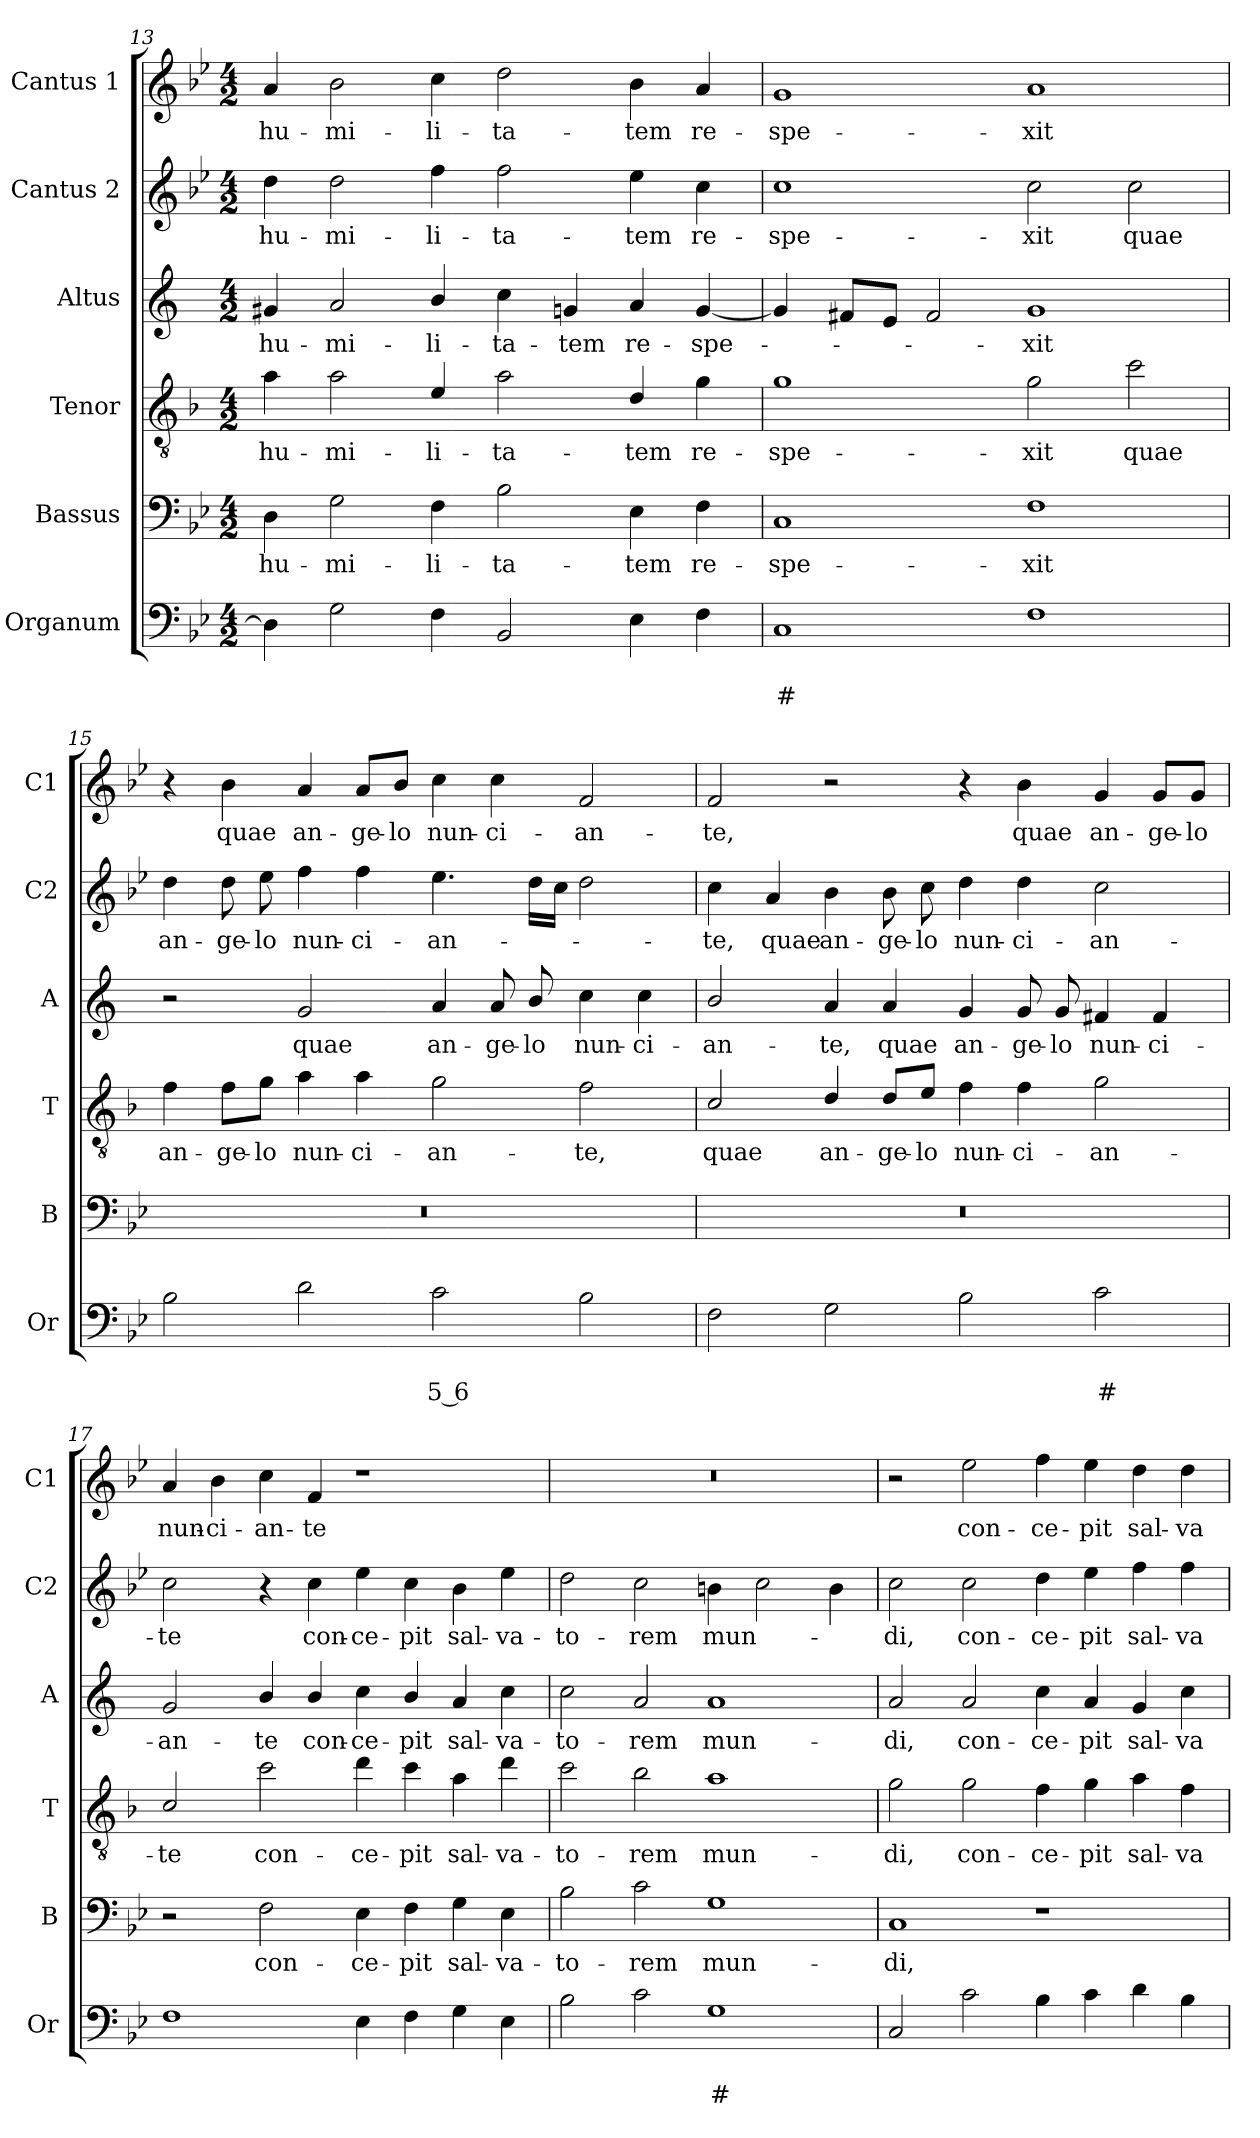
**kern	**text	**text	**kern	**text	**kern	**text	**kern	**text	**kern	**text	**kern	**text
*part6	*part6	*part6	*part5	*part5	*part4	*part4	*part3	*part3	*part2	*part2	*part1	*part1
*staff6	*staff6	*staff6	*staff5	*staff5	*staff4	*staff4	*staff3	*staff3	*staff2	*staff2	*staff1	*staff1
*I"Organum	*	*	*I"Bassus	*	*I"Tenor	*	*I"Altus	*	*I"Cantus 2	*	*I"Cantus 1	*
*I'Or	*	*	*I'B	*	*I'T	*	*I'A	*	*I'C2	*	*I'C1	*
*clefF4	*	*	*clefF4	*	*clefGv2	*	*clefG2	*	*clefG2	*	*clefG2	*
*	*	*	*	*	*ITrd4c7	*	*ITrd1c2	*	*	*	*	*
*k[b-e-]	*	*	*k[b-e-]	*	*k[b-e-]	*	*k[b-e-]	*	*k[b-e-]	*	*k[b-e-]	*
*B-:	*	*	*B-:	*	*B-:	*	*B-:	*	*B-:	*	*B-:	*
*M4/2	*	*	*M4/2	*	*M4/2	*	*M4/2	*	*M4/2	*	*M4/2	*
=13	=13	=13	=13	=13	=13	=13	=13	=13	=13	=13	=13	=13
!	!	!	!	!LO:LY:b	!	!LO:LY:b	!	!LO:LY:b	!	!LO:LY:b	!	!LO:LY:b
4D\]	.	.	4D\	hu-	4d\	hu-	4f#X/	hu-	4dd\	hu-	4a/	hu-
!	!	!	!	!LO:LY:b	!	!LO:LY:b	!	!LO:LY:b	!	!LO:LY:b	!	!LO:LY:b
2G\	.	.	2G\	-mi-	2d\	-mi-	2g/	-mi-	2dd\	-mi-	2b-\	-mi-
!	!	!	!	!LO:LY:b	!	!LO:LY:b	!	!LO:LY:b	!	!LO:LY:b	!	!LO:LY:b
4F\	.	.	4F\	-li-	4A/	-li-	4a/	-li-	4ff\	-li-	4cc\	-li-
!	!	!	!	!LO:LY:b	!	!LO:LY:b	!	!LO:LY:b	!	!LO:LY:b	!	!LO:LY:b
2BB-/	.	.	2B-\	-ta-	2d\	-ta-	4b-\	-ta-	2ff\	-ta-	2dd\	-ta-
!	!	!	!	!	!	!	!	!LO:LY:b	!	!	!	!
.	.	.	.	.	.	.	4fn/	-tem	.	.	.	.
!	!	!	!	!LO:LY:b	!	!LO:LY:b	!	!LO:LY:b	!	!LO:LY:b	!	!LO:LY:b
4E-\	.	.	4E-\	-tem	4G/	-tem	4g/	re-	4ee-\	-tem	4b-\	-tem
!	!	!	!	!LO:LY:b	!	!LO:LY:b	!	!LO:LY:b	!	!LO:LY:b	!	!LO:LY:b
4F\	.	.	4F\	re-	4c\	re-	[4f/	-spe-	4cc\	re-	4a/	re-
!!LO:PB:g=z
=14	=14	=14	=14	=14	=14	=14	=14	=14	=14	=14	=14	=14
!	!	!LO:LY:b	!	!LO:LY:b	!	!LO:LY:b	!	!	!	!LO:LY:b	!	!LO:LY:b
1C	.	#	1C	-spe-	1c	-spe-	4f/]	.	1cc	-spe-	1g	-spe-
.	.	.	.	.	.	.	8en/L	.	.	.	.	.
.	.	.	.	.	.	.	8d/J	.	.	.	.	.
.	.	.	.	.	.	.	2e/	.	.	.	.	.
!	!	!	!	!LO:LY:b	!	!LO:LY:b	!	!LO:LY:b	!	!LO:LY:b	!	!LO:LY:b
1F	.	.	1F	-xit	2c\	-xit	1f	-xit	2cc\	-xit	1a	-xit
!	!	!	!	!	!	!LO:LY:b	!	!	!	!LO:LY:b	!	!
.	.	.	.	.	2f\	quae	.	.	2cc\	quae	.	.
=15	=15	=15	=15	=15	=15	=15	=15	=15	=15	=15	=15	=15
!	!	!	!	!	!	!LO:LY:b	!	!	!	!LO:LY:b	!	!
2B-\	.	.	0r	.	4B-\	an-	2r	.	4dd\	an-	4r	.
!	!	!	!	!	!	!LO:LY:b	!	!	!	!LO:LY:b	!	!LO:LY:b
.	.	.	.	.	8B-\L	-ge-	.	.	8dd\	-ge-	4b-\	quae
!	!	!	!	!	!	!LO:LY:b	!	!	!	!LO:LY:b	!	!
.	.	.	.	.	8c\J	-lo	.	.	8ee-\	-lo	.	.
!	!	!	!	!	!	!LO:LY:b	!	!LO:LY:b	!	!LO:LY:b	!	!LO:LY:b
2d\	.	.	.	.	4d\	nun-	2f/	quae	4ff\	nun-	4a/	an-
!	!	!	!	!	!	!LO:LY:b	!	!	!	!LO:LY:b	!	!LO:LY:b
.	.	.	.	.	4d\	-ci-	.	.	4ff\	-ci-	8a/L	-ge-
!	!	!	!	!	!	!	!	!	!	!	!	!LO:LY:b
.	.	.	.	.	.	.	.	.	.	.	8b-/J	-lo
!	!	!LO:LY:b	!	!	!	!LO:LY:b	!	!LO:LY:b	!	!LO:LY:b	!	!LO:LY:b
2c\	.	5 6	.	.	2c\	-an-	4g/	an-	4.ee-\	-an-	4cc\	nun-
!	!	!	!	!	!	!	!	!LO:LY:b	!	!	!	!LO:LY:b
.	.	.	.	.	.	.	8g/	-ge-	.	.	4cc\	-ci-
!	!	!	!	!	!	!	!	!LO:LY:b	!	!	!	!
.	.	.	.	.	.	.	8a/	-lo	16dd\LL	.	.	.
.	.	.	.	.	.	.	.	.	16cc\JJ	.	.	.
!	!	!	!	!	!	!LO:LY:b	!	!LO:LY:b	!	!	!	!LO:LY:b
2B-\	.	.	.	.	2B-\	-te,	4b-\	nun-	2dd\	.	2f/	-an-
!	!	!	!	!	!	!	!	!LO:LY:b	!	!	!	!
.	.	.	.	.	.	.	4b-\	-ci-	.	.	.	.
=16	=16	=16	=16	=16	=16	=16	=16	=16	=16	=16	=16	=16
!	!	!	!	!	!	!LO:LY:b	!	!LO:LY:b	!	!LO:LY:b	!	!LO:LY:b
2F\	.	.	0r	.	2F/	quae	2a/	-an-	4cc\	-te,	2f/	-te,
!	!	!	!	!	!	!	!	!	!	!LO:LY:b	!	!
.	.	.	.	.	.	.	.	.	4a/	quae	.	.
!	!	!	!	!	!	!LO:LY:b	!	!LO:LY:b	!	!LO:LY:b	!	!
2G\	.	.	.	.	4G/	an-	4g/	-te,	4b-\	an-	2r	.
!	!	!	!	!	!	!LO:LY:b	!	!LO:LY:b	!	!LO:LY:b	!	!
.	.	.	.	.	8G/L	-ge-	4g/	quae	8b-\	-ge-	.	.
!	!	!	!	!	!	!LO:LY:b	!	!	!	!LO:LY:b	!	!
.	.	.	.	.	8A/J	-lo	.	.	8cc\	-lo	.	.
!	!	!	!	!	!	!LO:LY:b	!	!LO:LY:b	!	!LO:LY:b	!	!
2B-\	.	.	.	.	4B-\	nun-	4f/	an-	4dd\	nun-	4r	.
!	!	!	!	!	!	!LO:LY:b	!	!LO:LY:b	!	!LO:LY:b	!	!LO:LY:b
.	.	.	.	.	4B-\	-ci-	8f/	-ge-	4dd\	-ci-	4b-\	quae
!	!	!	!	!	!	!	!	!LO:LY:b	!	!	!	!
.	.	.	.	.	.	.	8f/	-lo	.	.	.	.
!	!	!LO:LY:b	!	!	!	!LO:LY:b	!	!LO:LY:b	!	!LO:LY:b	!	!LO:LY:b
2c\	.	#	.	.	2c\	-an-	4en/	nun-	2cc\	-an-	4g/	an-
!	!	!	!	!	!	!	!	!LO:LY:b	!	!	!	!LO:LY:b
.	.	.	.	.	.	.	4e/	-ci-	.	.	8g/L	-ge-
!	!	!	!	!	!	!	!	!	!	!	!	!LO:LY:b
.	.	.	.	.	.	.	.	.	.	.	8g/J	-lo
!!LO:LB:g=z
=17	=17	=17	=17	=17	=17	=17	=17	=17	=17	=17	=17	=17
!	!	!	!	!	!	!LO:LY:b	!	!LO:LY:b	!	!LO:LY:b	!	!LO:LY:b
1F	.	.	2r	.	2F/	-te	2f/	-an-	2cc\	-te	4a/	nun-
!	!	!	!	!	!	!	!	!	!	!	!	!LO:LY:b
.	.	.	.	.	.	.	.	.	.	.	4b-\	-ci-
!	!	!	!	!LO:LY:b	!	!LO:LY:b	!	!LO:LY:b	!	!	!	!LO:LY:b
.	.	.	2F\	con-	2f\	con-	4a/	-te	4r	.	4cc\	-an-
!	!	!	!	!	!	!	!	!LO:LY:b	!	!LO:LY:b	!	!LO:LY:b
.	.	.	.	.	.	.	4a/	con-	4cc\	con-	4f/	-te
!	!	!	!	!LO:LY:b	!	!LO:LY:b	!	!LO:LY:b	!	!LO:LY:b	!	!
4E-\	.	.	4E-\	-ce-	4g\	-ce-	4b-\	-ce-	4ee-\	-ce-	1r	.
!	!	!	!	!LO:LY:b	!	!LO:LY:b	!	!LO:LY:b	!	!LO:LY:b	!	!
4F\	.	.	4F\	-pit	4f\	-pit	4a/	-pit	4cc\	-pit	.	.
!	!	!	!	!LO:LY:b	!	!LO:LY:b	!	!LO:LY:b	!	!LO:LY:b	!	!
4G\	.	.	4G\	sal-	4d\	sal-	4g/	sal-	4b-\	sal-	.	.
!	!	!	!	!LO:LY:b	!	!LO:LY:b	!	!LO:LY:b	!	!LO:LY:b	!	!
4E-\	.	.	4E-\	-va-	4g\	-va-	4b-\	-va-	4ee-\	-va-	.	.
=18	=18	=18	=18	=18	=18	=18	=18	=18	=18	=18	=18	=18
!	!	!	!	!LO:LY:b	!	!LO:LY:b	!	!LO:LY:b	!	!LO:LY:b	!	!
2B-\	.	.	2B-\	-to-	2f\	-to-	2b-\	-to-	2dd\	-to-	0r	.
!	!	!	!	!LO:LY:b	!	!LO:LY:b	!	!LO:LY:b	!	!LO:LY:b	!	!
2c\	.	.	2c\	-rem	2e-\	-rem	2g/	-rem	2cc\	-rem	.	.
!	!	!LO:LY:b	!	!LO:LY:b	!	!LO:LY:b	!	!LO:LY:b	!	!LO:LY:b	!	!
1G	.	#	1G	mun-	1d	mun-	1g	mun-	4bn\	mun-	.	.
.	.	.	.	.	.	.	.	.	2cc\	.	.	.
.	.	.	.	.	.	.	.	.	4b\	.	.	.
=19	=19	=19	=19	=19	=19	=19	=19	=19	=19	=19	=19	=19
!	!	!	!	!LO:LY:b	!	!LO:LY:b	!	!LO:LY:b	!	!LO:LY:b	!	!
2C/	.	.	1C	-di,	2c\	-di,	2g/	-di,	2cc\	-di,	2r	.
!	!	!	!	!	!	!LO:LY:b	!	!LO:LY:b	!	!LO:LY:b	!	!LO:LY:b
2c\	.	.	.	.	2c\	con-	2g/	con-	2cc\	con-	2ee-\	con-
!	!	!	!	!	!	!LO:LY:b	!	!LO:LY:b	!	!LO:LY:b	!	!LO:LY:b
4B-\	.	.	1r	.	4B-\	-ce-	4b-\	-ce-	4dd\	-ce-	4ff\	-ce-
!	!	!	!	!	!	!LO:LY:b	!	!LO:LY:b	!	!LO:LY:b	!	!LO:LY:b
4c\	.	.	.	.	4c\	-pit	4g/	-pit	4ee-\	-pit	4ee-\	-pit
!	!	!	!	!	!	!LO:LY:b	!	!LO:LY:b	!	!LO:LY:b	!	!LO:LY:b
4d\	.	.	.	.	4d\	sal-	4f/	sal-	4ff\	sal-	4dd\	sal-
!	!	!	!	!	!	!LO:LY:b	!	!LO:LY:b	!	!LO:LY:b	!	!LO:LY:b
4B-\	.	.	.	.	4B-\	-va-	4b-\	-va-	4ff\	-va-	4dd\	-va-
=	=	=	=	=	=	=	=	=	=	=	=	=
*-	*-	*-	*-	*-	*-	*-	*-	*-	*-	*-	*-	*-
